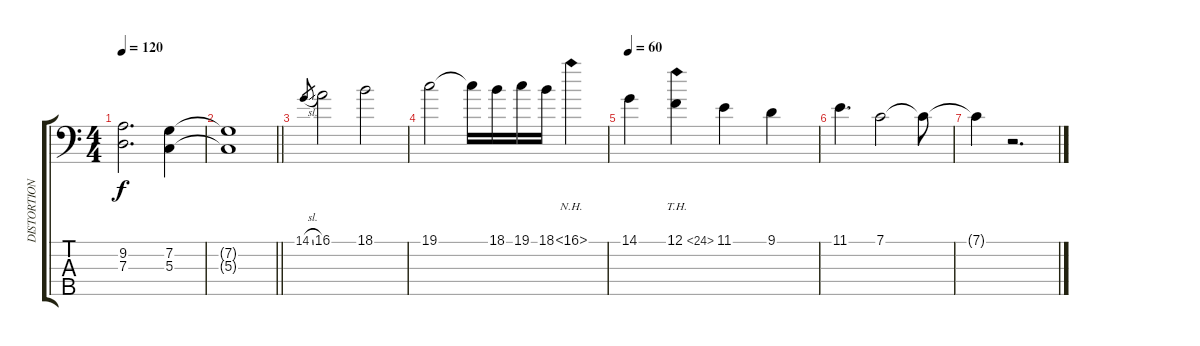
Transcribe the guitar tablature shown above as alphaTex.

\track ("DISTORTION" "DISTORTION") {instrument contrabass}
\staff {score tabs}
\tuning (F2 C2 G1 D1 C1) {hide}
\ts (4 4)
\tempo 120
\clef f4
\ks c
(9.2 7.3).2{d dy f} (7.2 5.3).4 |
\barLineRight lightlight
(7.2{t} 5.3{t}).1 |
14.1{sl}.8{gr} 16.1.2{volume 7} 18.1.2 |
19.1.2 19.1{t}.16 18.1.16 19.1.16 18.1.16 16.1{nh}.4 |
\tempo 60
14.1.4 12.1{th 12}.4 11.1.4 9.1.4 |
11.1.4{d} 7.1.2 7.1{t}.8 |
7.1{t}.4 r.2{d}
